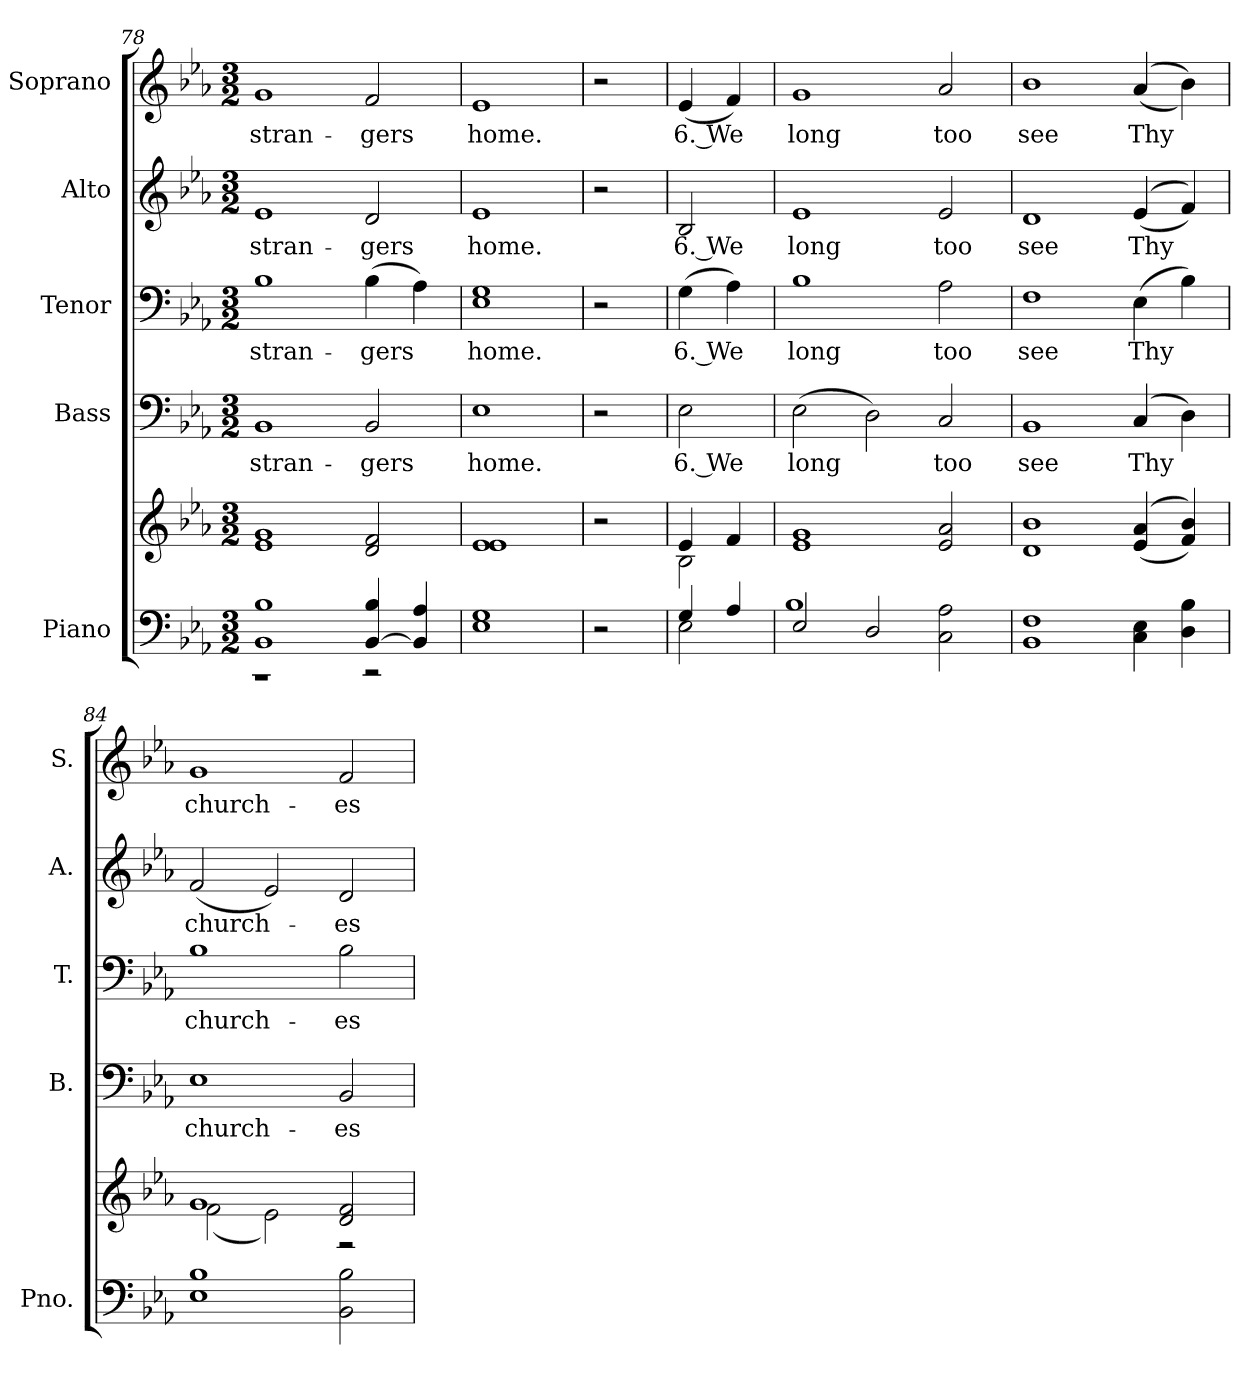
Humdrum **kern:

**kern	**kern	**kern	**text	**kern	**text	**kern	**text	**kern	**text
*part5	*part5	*part4	*part4	*part3	*part3	*part2	*part2	*part1	*part1
*staff6	*staff5	*staff4	*staff4	*staff3	*staff3	*staff2	*staff2	*staff1	*staff1
*I"Piano	*	*I"Bass	*	*I"Tenor	*	*I"Alto	*	*I"Soprano	*
*I'Pno.	*	*I'B.	*	*I'T.	*	*I'A.	*	*I'S.	*
!!LO:PB:g=z
*clefF4	*clefG2	*clefF4	*	*clefF4	*	*clefG2	*	*clefG2	*
*k[b-e-a-]	*k[b-e-a-]	*k[b-e-a-]	*	*k[b-e-a-]	*	*k[b-e-a-]	*	*k[b-e-a-]	*
*E-:	*E-:	*E-:	*	*E-:	*	*E-:	*	*E-:	*
*M3/2	*M3/2	*M3/2	*	*M3/2	*	*M3/2	*	*M3/2	*
=78	=78	=78	=78	=78	=78	=78	=78	=78	=78
*^	*	*	*	*	*	*	*	*	*
!	!	!	!	!LO:LY:b:color=#000000	!	!	!	!	!	!
!	!	!	!	!	!	!LO:LY:b:color=#000000	!	!	!	!
!	!	!	!	!	!	!	!	!LO:LY:b:color=#000000	!	!
!	!	!	!	!	!	!	!	!	!	!LO:LY:b:color=#000000
1BB-i 1B-i	1r	1e-i 1gi	1BB-i	stran-	1B-i	stran-	1e-i	stran-	1gi	stran-
!	!	!	!	!LO:LY:b:color=#000000	!	!	!	!	!	!
!	!	!	!	!	!	!LO:LY:b:color=#000000	!	!	!	!
!	!	!	!	!	!	!	!	!LO:LY:b:color=#000000	!	!
!	!	!	!	!	!	!	!	!	!	!LO:LY:b:color=#000000
[>4BB-i/ 4B-i	2r	2di/ 2fi	2BB-i/	-gers	(4B-i\	-gers	2di/	-gers	2fi/	-gers
4BB-i/] 4A-i	.	.	.	.	4A-i\)	.	.	.	.	.
*v	*v	*	*	*	*	*	*	*	*	*
=79	=79	=79	=79	=79	=79	=79	=79	=79	=79
!	!	!	!LO:LY:b:color=#000000	!	!	!	!	!	!
!	!	!	!	!	!LO:LY:b:color=#000000	!	!	!	!
!	!	!	!	!	!	!	!LO:LY:b:color=#000000	!	!
!	!	!	!	!	!	!	!	!	!LO:LY:b:color=#000000
1E-i 1Gi	1e-i 1e-i	1E-i	home.	1E-i 1Gi	home.	1e-i	home.	1e-i	home.
=80	=80	=80	=80	=80	=80	=80	=80	=80	=80
2r	2r	2r	.	2r	.	2r	.	2r	.
=81	=81	=81	=81	=81	=81	=81	=81	=81	=81
*^	*^	*	*	*	*	*	*	*	*
!	!	!	!	!	!LO:LY:b:color=#000000	!	!	!	!	!	!
!	!	!	!	!	!	!	!LO:LY:b:color=#000000	!	!	!	!
!	!	!	!	!	!	!	!	!	!LO:LY:b:color=#000000	!	!
!	!	!	!	!	!	!	!	!	!	!	!LO:LY:b:color=#000000
4Gi/	2E-i\	4e-i/	2B-i\	2E-i\	6. We	(4Gi\	6. We	2B-i/	6. We	(4e-i/	6. We
4A-i/	.	4fi/	.	.	.	4A-i\)	.	.	.	4fi/)	.
*	*	*v	*v	*	*	*	*	*	*	*	*
=82	=82	=82	=82	=82	=82	=82	=82	=82	=82	=82
!	!	!	!	!LO:LY:b:color=#000000	!	!	!	!	!	!
!	!	!	!	!	!	!LO:LY:b:color=#000000	!	!	!	!
!	!	!	!	!	!	!	!	!LO:LY:b:color=#000000	!	!
!	!	!	!	!	!	!	!	!	!	!LO:LY:b:color=#000000
2E-i/	1B-i	1e-i 1gi	(2E-i\	long	1B-i	long	1e-i	long	1gi	long
2Di/	.	.	2Di\)	.	.	.	.	.	.	.
!	!	!	!	!LO:LY:b:color=#000000	!	!	!	!	!	!
!	!	!	!	!	!	!LO:LY:b:color=#000000	!	!	!	!
!	!	!	!	!	!	!	!	!LO:LY:b:color=#000000	!	!
!	!	!	!	!	!	!	!	!	!	!LO:LY:b:color=#000000
2Ci\ 2A-i	2ryy	2e-i/ 2a-i	2Ci/	too	2A-i\	too	2e-i/	too	2a-i/	too
*v	*v	*	*	*	*	*	*	*	*	*
=83	=83	=83	=83	=83	=83	=83	=83	=83	=83
*^	*	*	*	*	*	*	*	*	*
!	!	!	!	!LO:LY:b:color=#000000	!	!	!	!	!	!
*v	*v	*	*	*	*	*	*	*	*	*
*^	*	*	*	*	*	*	*	*	*
!	!	!	!	!	!	!LO:LY:b:color=#000000	!	!	!	!
*v	*v	*	*	*	*	*	*	*	*	*
*^	*	*	*	*	*	*	*	*	*
!	!	!	!	!	!	!	!	!LO:LY:b:color=#000000	!	!
*v	*v	*	*	*	*	*	*	*	*	*
*^	*	*	*	*	*	*	*	*	*
!	!	!	!	!	!	!	!	!	!	!LO:LY:b:color=#000000
*v	*v	*	*	*	*	*	*	*	*	*
1BB-i 1Fi	1di 1b-i	1BB-i	see	1Fi	see	1di	see	1b-i	see
!	!	!	!LO:LY:b:color=#000000	!	!	!	!	!	!
!	!	!	!	!	!LO:LY:b:color=#000000	!	!	!	!
!	!	!	!	!	!	!	!LO:LY:b:color=#000000	!	!
!	!	!	!	!	!	!	!	!	!LO:LY:b:color=#000000
4Ci\ 4E-i	((4e-i/ 4a-i	(4Ci/	Thy	(4E-i\	Thy	((4e-i/	Thy	((4a-i/	Thy
4Di\ 4B-i	4fi/ 4b-i))	4Di\)	.	4B-i\)	.	4fi/))	.	4b-i\))	.
=84	=84	=84	=84	=84	=84	=84	=84	=84	=84
*	*^	*	*	*	*	*	*	*	*
!	!	!	!	!LO:LY:b:color=#000000	!	!	!	!	!	!
!	!	!	!	!	!	!LO:LY:b:color=#000000	!	!	!	!
!	!	!	!	!	!	!	!	!LO:LY:b:color=#000000	!	!
!	!	!	!	!	!	!	!	!	!	!LO:LY:b:color=#000000
1E-i 1B-i	1gi	(2fi\	1E-i	church-	1B-i	church-	(2fi/	church-	1gi	church-
.	.	2e-i\)	.	.	.	.	2e-i/)	.	.	.
!	!	!	!	!LO:LY:b:color=#000000	!	!	!	!	!	!
!	!	!	!	!	!	!LO:LY:b:color=#000000	!	!	!	!
!	!	!	!	!	!	!	!	!LO:LY:b:color=#000000	!	!
!	!	!	!	!	!	!	!	!	!	!LO:LY:b:color=#000000
2BB-i\ 2B-i	2di/ 2fi	2r	2BB-i/	-es	2B-i\	-es	2di/	-es	2fi/	-es
*	*v	*v	*	*	*	*	*	*	*	*
=	=	=	=	=	=	=	=	=	=
*-	*-	*-	*-	*-	*-	*-	*-	*-	*-
